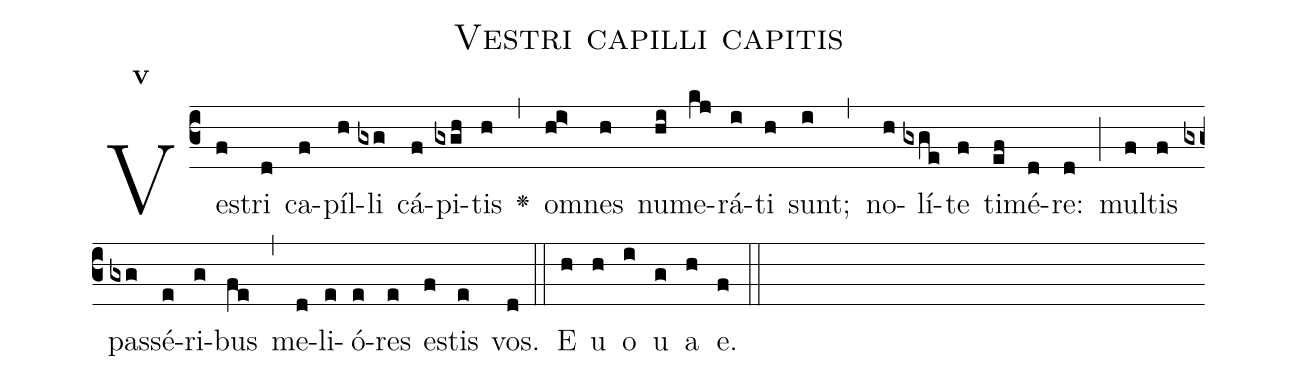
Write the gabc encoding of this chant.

name:Vestri capilli capitis;
office-part:Antiphona;
mode:5;
%%
initial-style: 1;
name: Vestri capilli capitis;
book: Antiphonae & Responsoria/Tomus IV, p. 61;
occasion: Dominica XII per Annum;
office-part: Laudes Ant Ba;
annotation: 5a;
centering-scheme: english;
font: OFLSortsMillGoudy;
height: 11;
width: 4.5;
%%
(c3)Ve(f)stri(d) ca(f)píl(h)li(gxg) cá(f)pi(gxgh)tis(h) <v>\greheightstar</v>(,) om(hi>)nes(h) nu(hi)me(kj)rá(i)ti(h) sunt;(i) (,) no(h)lí(gxge)te(f) ti(ef)mé(d)re:(d) (;) mul(f)tis(f) pas(gxg)sé(e)ri(g)bus(fe) (,) me(d)li(e)ó(e)res(e) e(f)stis(e) vos.(d) (::) E(h) u(h) o(i) u(g) a(h) e.(f) (::)
